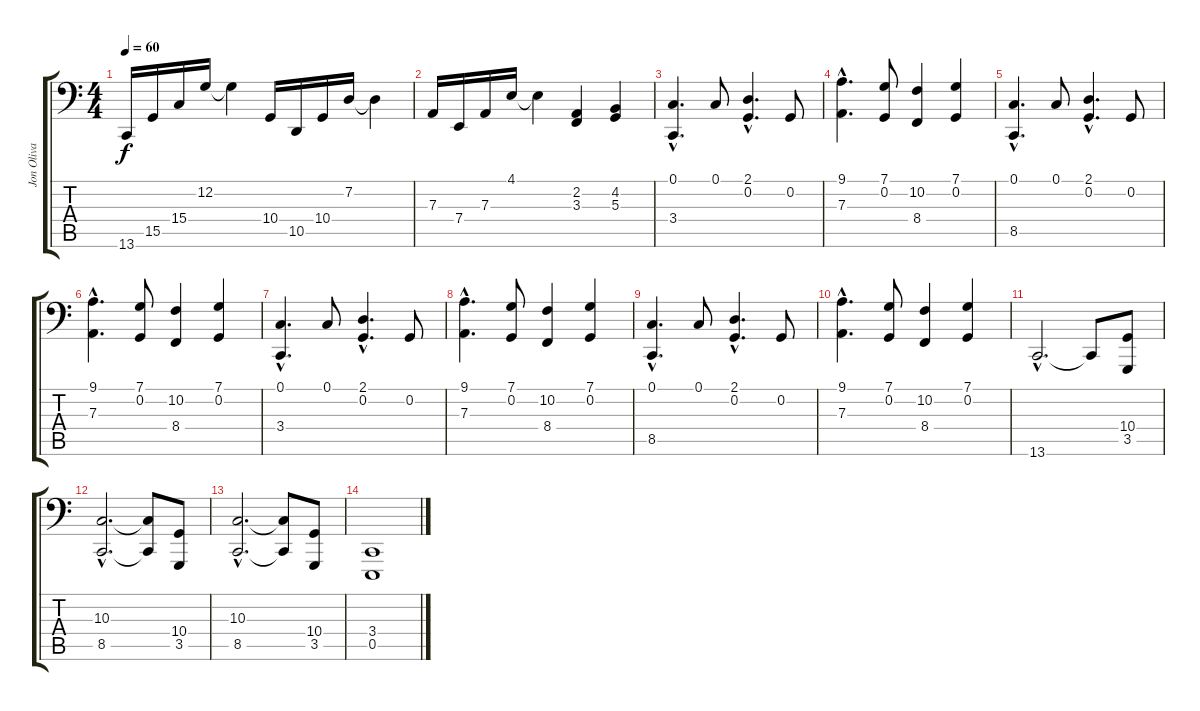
\track ("Jon Oliva" "Jon Oliva") {instrument acousticgrandpiano}
\staff {score tabs}
\tuning (C3 G2 D2 A1 E1 B0) {hide}
\ts (4 4)
\tempo 60
\clef f4
\ks c
13.6.16{dy f} 15.5.16 15.4.16 12.2.16 12.2{t}.4 10.4.16 10.5.16 10.4.16 7.2.16 7.2{t}.4 |
7.3.16 7.4.16 7.3.16 4.1.16 4.1{t}.4 (2.2 3.3).4 (4.2 5.3).4 |
(0.1{hac} 3.4{hac}).4{d volume 14} 0.1.8 (2.1{hac} 0.2{hac}).4{d} 0.2.8 |
(9.1{hac} 7.3{hac}).4{d} (7.1 0.2).8 (10.2 8.4).4 (7.1 0.2).4 |
(0.1{hac} 8.5{hac}).4{d} 0.1.8 (2.1{hac} 0.2{hac}).4{d} 0.2.8 |
(9.1{hac} 7.3{hac}).4{d} (7.1 0.2).8 (10.2 8.4).4 (7.1 0.2).4 |
(0.1{hac} 3.4{hac}).4{d} 0.1.8 (2.1{hac} 0.2{hac}).4{d} 0.2.8 |
(9.1{hac} 7.3{hac}).4{d} (7.1 0.2).8 (10.2 8.4).4 (7.1 0.2).4 |
(0.1{hac} 8.5{hac}).4{d} 0.1.8 (2.1{hac} 0.2{hac}).4{d} 0.2.8 |
(9.1{hac} 7.3{hac}).4{d} (7.1 0.2).8 (10.2 8.4).4 (7.1 0.2).4 |
13.6{hac}.2{d} 13.6{t}.8 (10.4 3.5).8 |
(10.3{hac} 8.5{hac}).2{d} (10.3{t} 8.5{t}).8 (10.4 3.5).8 |
(10.3{hac} 8.5{hac}).2{d} (10.3{t} 8.5{t}).8 (10.4 3.5).8 |
(3.4 0.5).1
